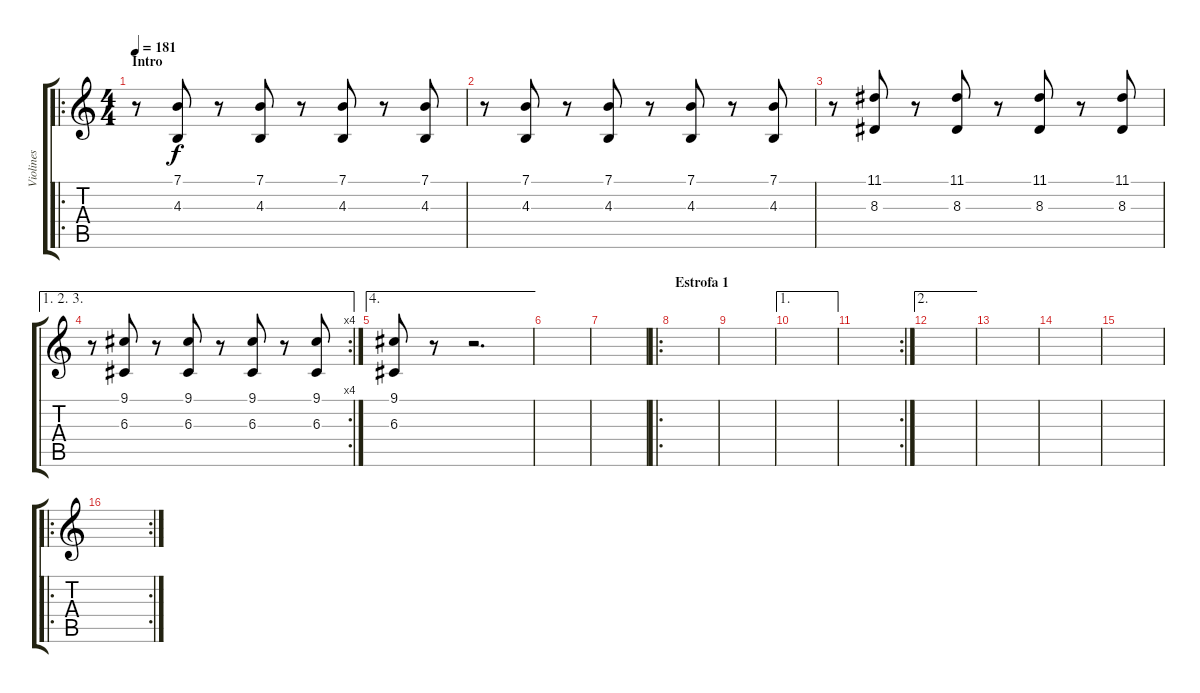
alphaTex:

\track ("Violines" "Violines") {instrument violin}
\staff {score tabs}
\tuning (E4 B3 G3 D3 A2 E2) {hide}
\ro
\ts (4 4)
\section ("" "Intro")
\tempo 181
\clef g2
\ks c
r.8{dy f instrument violin} (7.1 4.3).8 r.8 (7.1 4.3).8 r.8 (7.1 4.3).8 r.8 (7.1 4.3).8 |
r.8 (7.1 4.3).8 r.8 (7.1 4.3).8 r.8 (7.1 4.3).8 r.8 (7.1 4.3).8 |
r.8 (11.1 8.3).8 r.8 (11.1 8.3).8 r.8 (11.1 8.3).8 r.8 (11.1 8.3).8 |
\ae (1 2 3)
\rc 4
r.8 (9.1 6.3).8 r.8 (9.1 6.3).8 r.8 (9.1 6.3).8 r.8 (9.1 6.3).8 |
\ae 4
(9.1 6.3).8 r.8 r.2{d} |
|
|
\ro
\section ("" "Estrofa 1")
|
|
\ae 1
|
\rc 2
|
\ae 2
|
|
|
|
\ro
\rc 2
